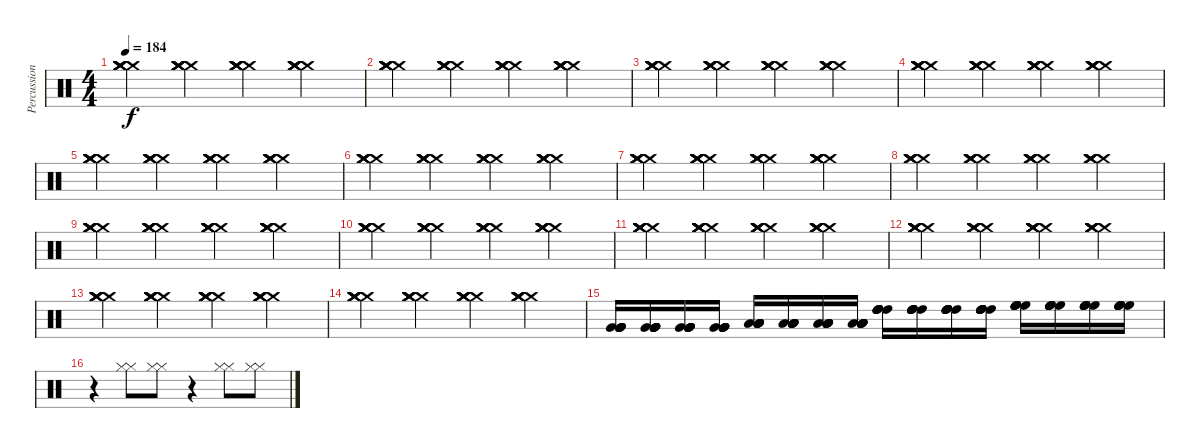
\track ("Percussion" "Percussion") {instrument percussion}
\staff {score}
\articulation defaults
\ts (4 4)
\tempo 184
\clef neutral
\ks c
("Crash medium (hit)" "Crash medium (hit)" "Crash medium (hit)" "Crash medium (hit)" "Crash medium (hit)" "Crash medium (hit)").4{dy f} ("Crash medium (hit)" "Crash medium (hit)" "Crash medium (hit)" "Crash medium (hit)" "Crash medium (hit)" "Crash medium (hit)").4 ("Crash medium (hit)" "Crash medium (hit)" "Crash medium (hit)" "Crash medium (hit)" "Crash medium (hit)" "Crash medium (hit)").4 ("Crash medium (hit)" "Crash medium (hit)" "Crash medium (hit)" "Crash medium (hit)" "Crash medium (hit)" "Crash medium (hit)").4 |
("Crash medium (hit)" "Crash medium (hit)" "Crash medium (hit)" "Crash medium (hit)" "Crash medium (hit)" "Crash medium (hit)").4 ("Crash medium (hit)" "Crash medium (hit)" "Crash medium (hit)" "Crash medium (hit)" "Crash medium (hit)" "Crash medium (hit)").4 ("Crash medium (hit)" "Crash medium (hit)" "Crash medium (hit)" "Crash medium (hit)" "Crash medium (hit)" "Crash medium (hit)").4 ("Crash medium (hit)" "Crash medium (hit)" "Crash medium (hit)" "Crash medium (hit)" "Crash medium (hit)" "Crash medium (hit)").4 |
("Crash medium (hit)" "Crash medium (hit)" "Crash medium (hit)" "Crash medium (hit)" "Crash medium (hit)" "Crash medium (hit)").4 ("Crash medium (hit)" "Crash medium (hit)" "Crash medium (hit)" "Crash medium (hit)" "Crash medium (hit)" "Crash medium (hit)").4 ("Crash medium (hit)" "Crash medium (hit)" "Crash medium (hit)" "Crash medium (hit)" "Crash medium (hit)" "Crash medium (hit)").4 ("Crash medium (hit)" "Crash medium (hit)" "Crash medium (hit)" "Crash medium (hit)" "Crash medium (hit)" "Crash medium (hit)").4 |
("Crash medium (hit)" "Crash medium (hit)" "Crash medium (hit)" "Crash medium (hit)" "Crash medium (hit)" "Crash medium (hit)").4 ("Crash medium (hit)" "Crash medium (hit)" "Crash medium (hit)" "Crash medium (hit)" "Crash medium (hit)" "Crash medium (hit)").4 ("Crash medium (hit)" "Crash medium (hit)" "Crash medium (hit)" "Crash medium (hit)" "Crash medium (hit)" "Crash medium (hit)").4 ("Crash medium (hit)" "Crash medium (hit)" "Crash medium (hit)" "Crash medium (hit)" "Crash medium (hit)" "Crash medium (hit)").4 |
("Crash medium (hit)" "Crash medium (hit)" "Crash medium (hit)" "Crash medium (hit)" "Crash medium (hit)" "Crash medium (hit)").4 ("Crash medium (hit)" "Crash medium (hit)" "Crash medium (hit)" "Crash medium (hit)" "Crash medium (hit)" "Crash medium (hit)").4 ("Crash medium (hit)" "Crash medium (hit)" "Crash medium (hit)" "Crash medium (hit)" "Crash medium (hit)" "Crash medium (hit)").4 ("Crash medium (hit)" "Crash medium (hit)" "Crash medium (hit)" "Crash medium (hit)" "Crash medium (hit)" "Crash medium (hit)").4 |
("Crash medium (hit)" "Crash medium (hit)" "Crash medium (hit)" "Crash medium (hit)" "Crash medium (hit)" "Crash medium (hit)").4 ("Crash medium (hit)" "Crash medium (hit)" "Crash medium (hit)" "Crash medium (hit)" "Crash medium (hit)" "Crash medium (hit)").4 ("Crash medium (hit)" "Crash medium (hit)" "Crash medium (hit)" "Crash medium (hit)" "Crash medium (hit)" "Crash medium (hit)").4 ("Crash medium (hit)" "Crash medium (hit)" "Crash medium (hit)" "Crash medium (hit)" "Crash medium (hit)" "Crash medium (hit)").4 |
("Crash medium (hit)" "Crash medium (hit)" "Crash medium (hit)" "Crash medium (hit)" "Crash medium (hit)" "Crash medium (hit)").4 ("Crash medium (hit)" "Crash medium (hit)" "Crash medium (hit)" "Crash medium (hit)" "Crash medium (hit)" "Crash medium (hit)").4 ("Crash medium (hit)" "Crash medium (hit)" "Crash medium (hit)" "Crash medium (hit)" "Crash medium (hit)" "Crash medium (hit)").4 ("Crash medium (hit)" "Crash medium (hit)" "Crash medium (hit)" "Crash medium (hit)" "Crash medium (hit)" "Crash medium (hit)").4 |
("Crash medium (hit)" "Crash medium (hit)" "Crash medium (hit)" "Crash medium (hit)" "Crash medium (hit)" "Crash medium (hit)").4 ("Crash medium (hit)" "Crash medium (hit)" "Crash medium (hit)" "Crash medium (hit)" "Crash medium (hit)" "Crash medium (hit)").4 ("Crash medium (hit)" "Crash medium (hit)" "Crash medium (hit)" "Crash medium (hit)" "Crash medium (hit)" "Crash medium (hit)").4 ("Crash medium (hit)" "Crash medium (hit)" "Crash medium (hit)" "Crash medium (hit)" "Crash medium (hit)" "Crash medium (hit)").4 |
("Crash medium (hit)" "Crash medium (hit)" "Crash medium (hit)" "Crash medium (hit)" "Crash medium (hit)" "Crash medium (hit)").4 ("Crash medium (hit)" "Crash medium (hit)" "Crash medium (hit)" "Crash medium (hit)" "Crash medium (hit)" "Crash medium (hit)").4 ("Crash medium (hit)" "Crash medium (hit)" "Crash medium (hit)" "Crash medium (hit)" "Crash medium (hit)" "Crash medium (hit)").4 ("Crash medium (hit)" "Crash medium (hit)" "Crash medium (hit)" "Crash medium (hit)" "Crash medium (hit)" "Crash medium (hit)").4 |
("Crash medium (hit)" "Crash medium (hit)" "Crash medium (hit)" "Crash medium (hit)" "Crash medium (hit)" "Crash medium (hit)").4 ("Crash medium (hit)" "Crash medium (hit)" "Crash medium (hit)" "Crash medium (hit)" "Crash medium (hit)" "Crash medium (hit)").4 ("Crash medium (hit)" "Crash medium (hit)" "Crash medium (hit)" "Crash medium (hit)" "Crash medium (hit)" "Crash medium (hit)").4 ("Crash medium (hit)" "Crash medium (hit)" "Crash medium (hit)" "Crash medium (hit)" "Crash medium (hit)" "Crash medium (hit)").4 |
("Crash medium (hit)" "Crash medium (hit)" "Crash medium (hit)" "Crash medium (hit)" "Crash medium (hit)" "Crash medium (hit)").4 ("Crash medium (hit)" "Crash medium (hit)" "Crash medium (hit)" "Crash medium (hit)" "Crash medium (hit)" "Crash medium (hit)").4 ("Crash medium (hit)" "Crash medium (hit)" "Crash medium (hit)" "Crash medium (hit)" "Crash medium (hit)" "Crash medium (hit)").4 ("Crash medium (hit)" "Crash medium (hit)" "Crash medium (hit)" "Crash medium (hit)" "Crash medium (hit)" "Crash medium (hit)").4 |
("Crash medium (hit)" "Crash medium (hit)" "Crash medium (hit)" "Crash medium (hit)" "Crash medium (hit)" "Crash medium (hit)").4 ("Crash medium (hit)" "Crash medium (hit)" "Crash medium (hit)" "Crash medium (hit)" "Crash medium (hit)" "Crash medium (hit)").4 ("Crash medium (hit)" "Crash medium (hit)" "Crash medium (hit)" "Crash medium (hit)" "Crash medium (hit)" "Crash medium (hit)").4 ("Crash medium (hit)" "Crash medium (hit)" "Crash medium (hit)" "Crash medium (hit)" "Crash medium (hit)" "Crash medium (hit)").4 |
("Crash medium (hit)" "Crash medium (hit)" "Crash medium (hit)" "Crash medium (hit)" "Crash medium (hit)" "Crash medium (hit)").4 ("Crash medium (hit)" "Crash medium (hit)" "Crash medium (hit)" "Crash medium (hit)" "Crash medium (hit)" "Crash medium (hit)").4 ("Crash medium (hit)" "Crash medium (hit)" "Crash medium (hit)" "Crash medium (hit)" "Crash medium (hit)" "Crash medium (hit)").4 ("Crash medium (hit)" "Crash medium (hit)" "Crash medium (hit)" "Crash medium (hit)" "Crash medium (hit)" "Crash medium (hit)").4 |
("Crash medium (hit)" "Crash medium (hit)" "Crash medium (hit)" "Crash medium (hit)" "Crash medium (hit)" "Crash medium (hit)").4 ("Crash medium (hit)" "Crash medium (hit)" "Crash medium (hit)" "Crash medium (hit)" "Crash medium (hit)" "Crash medium (hit)").4 ("Crash medium (hit)" "Crash medium (hit)" "Crash medium (hit)" "Crash medium (hit)" "Crash medium (hit)" "Crash medium (hit)").4 ("Crash medium (hit)" "Crash medium (hit)" "Crash medium (hit)" "Crash medium (hit)" "Crash medium (hit)" "Crash medium (hit)").4 |
("Very Low Tom (hit)" "Very Low Tom (hit)" "Very Low Tom (hit)" "Very Low Tom (hit)" "Very Low Tom (hit)" "Very Low Tom (hit)").16 ("Very Low Tom (hit)" "Very Low Tom (hit)" "Very Low Tom (hit)" "Very Low Tom (hit)" "Very Low Tom (hit)" "Very Low Tom (hit)").16 ("Very Low Tom (hit)" "Very Low Tom (hit)" "Very Low Tom (hit)" "Very Low Tom (hit)" "Very Low Tom (hit)" "Very Low Tom (hit)").16 ("Very Low Tom (hit)" "Very Low Tom (hit)" "Very Low Tom (hit)" "Very Low Tom (hit)" "Very Low Tom (hit)" "Very Low Tom (hit)").16 ("Low Tom (hit)" "Low Tom (hit)" "Low Tom (hit)" "Low Tom (hit)" "Low Tom (hit)" "Low Tom (hit)").16 ("Low Tom (hit)" "Low Tom (hit)" "Low Tom (hit)" "Low Tom (hit)" "Low Tom (hit)" "Low Tom (hit)").16 ("Low Tom (hit)" "Low Tom (hit)" "Low Tom (hit)" "Low Tom (hit)" "Low Tom (hit)" "Low Tom (hit)").16 ("Low Tom (hit)" "Low Tom (hit)" "Low Tom (hit)" "Low Tom (hit)" "Low Tom (hit)" "Low Tom (hit)").16 ("High Tom (hit)" "High Tom (hit)" "High Tom (hit)" "High Tom (hit)" "High Tom (hit)" "High Tom (hit)").16 ("High Tom (hit)" "High Tom (hit)" "High Tom (hit)" "High Tom (hit)" "High Tom (hit)" "High Tom (hit)").16 ("High Tom (hit)" "High Tom (hit)" "High Tom (hit)" "High Tom (hit)" "High Tom (hit)" "High Tom (hit)").16 ("High Tom (hit)" "High Tom (hit)" "High Tom (hit)" "High Tom (hit)" "High Tom (hit)" "High Tom (hit)").16 ("High Floor Tom (hit)" "High Floor Tom (hit)" "High Floor Tom (hit)" "High Floor Tom (hit)" "High Floor Tom (hit)" "High Floor Tom (hit)").16 ("High Floor Tom (hit)" "High Floor Tom (hit)" "High Floor Tom (hit)" "High Floor Tom (hit)" "High Floor Tom (hit)" "High Floor Tom (hit)").16 ("High Floor Tom (hit)" "High Floor Tom (hit)" "High Floor Tom (hit)" "High Floor Tom (hit)" "High Floor Tom (hit)" "High Floor Tom (hit)").16 ("High Floor Tom (hit)" "High Floor Tom (hit)" "High Floor Tom (hit)" "High Floor Tom (hit)" "High Floor Tom (hit)" "High Floor Tom (hit)").16 |
r.4 ("Hi-Hat (closed)" "Hi-Hat (closed)").8 ("Hi-Hat (closed)" "Hi-Hat (closed)").8 r.4 ("Hi-Hat (closed)" "Hi-Hat (closed)").8 ("Hi-Hat (closed)" "Hi-Hat (closed)").8
